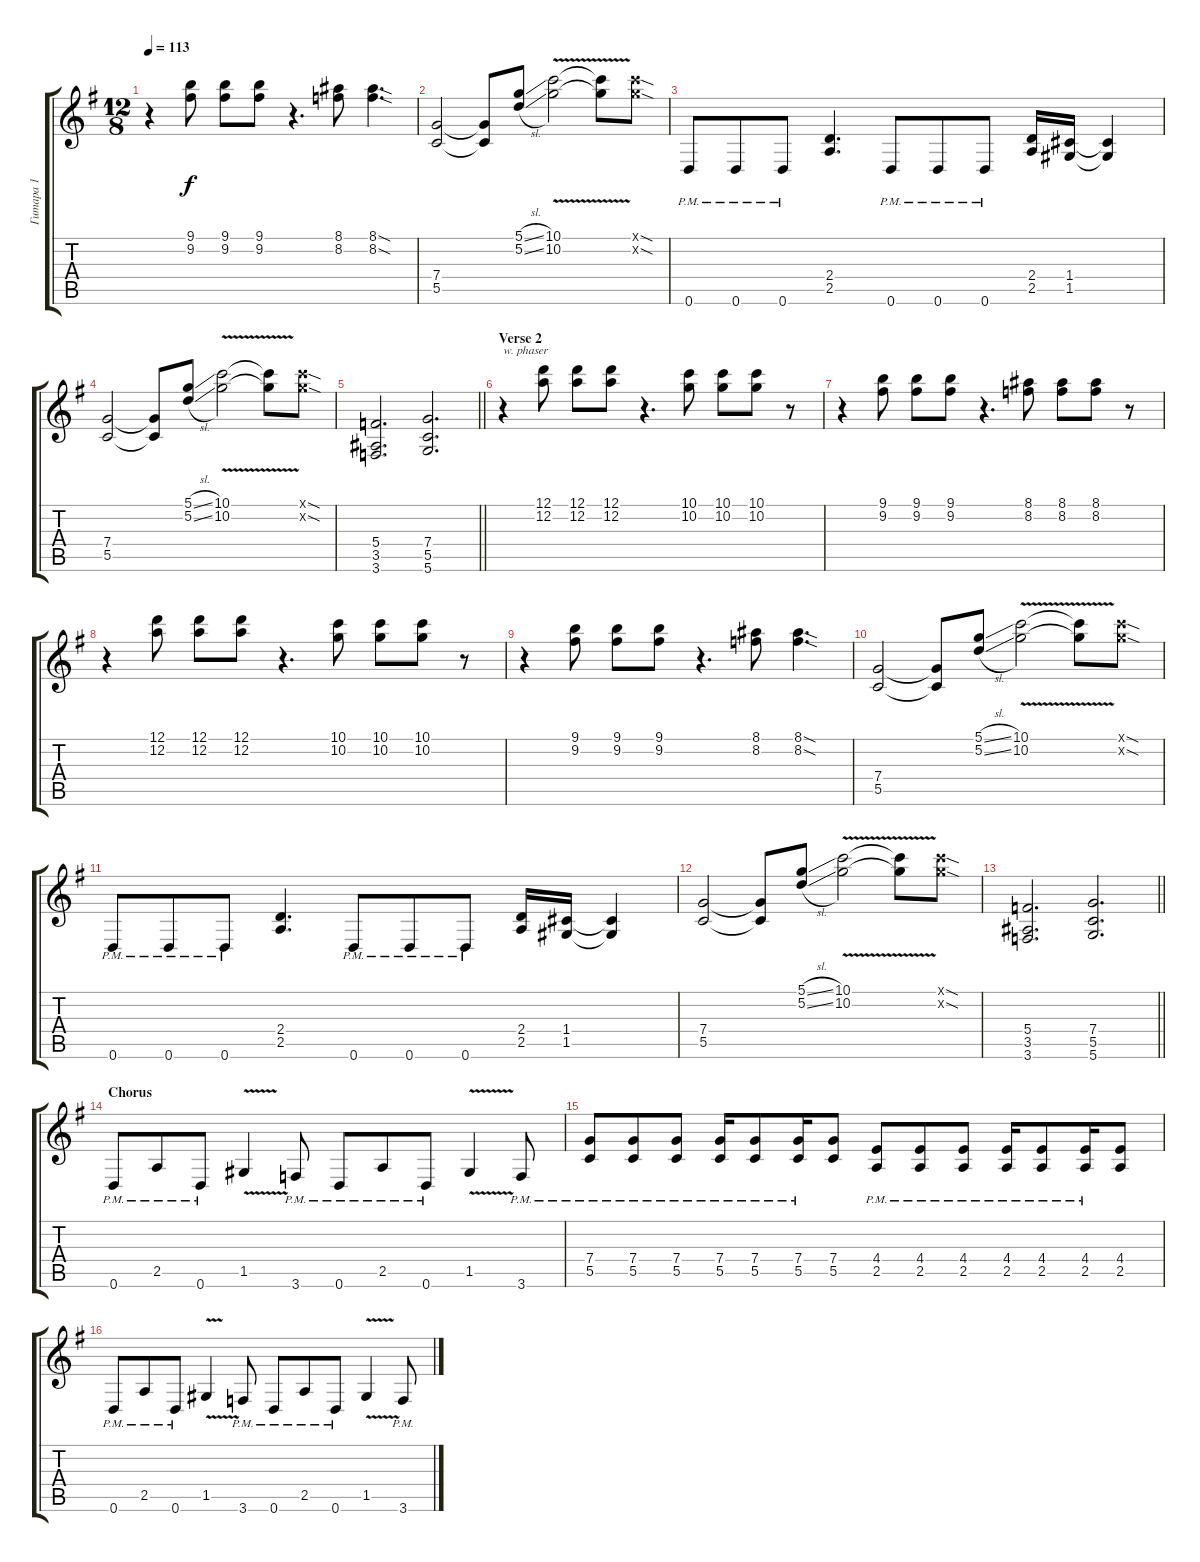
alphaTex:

\track ("Гитара 1" "Гитара 1") {instrument distortionguitar}
\staff {score tabs}
\tuning (D4 A3 F3 C3 G2 D2) {hide}
\ts (12 8)
\tempo 113
\clef g2
\ks eminor
r.4{dy f} (9.1 9.2).8 (9.1 9.2).8 (9.1 9.2).8 r.4{d} (8.1 8.2).8 (8.1{sod} 8.2{sod}).4{d} |
(7.4 5.5).2 (7.4{t} 5.5{t}).8 (5.1{sl} 5.2{sl}).8 (10.1 10.2{v}).2 (10.1{t} 10.2{t}).8 (10.1{sod x} 10.2{sod x}).8 |
0.6{pm}.8 0.6{pm}.8 0.6{pm}.8 (2.4 2.5).4{d} 0.6{pm}.8 0.6{pm}.8 0.6{pm}.8 (2.4 2.5).16 (1.4 1.5).16 (1.4{t} 1.5{t}).4 |
(7.4 5.5).2 (7.4{t} 5.5{t}).8 (5.1{sl} 5.2{sl}).8 (10.1 10.2{v}).2 (10.1{t} 10.2{t}).8 (10.1{sod x} 10.2{sod x}).8 |
\barLineRight lightlight
(5.4 3.5 3.6).2{d} (7.4 5.5 5.6).2{d} |
\section ("" "Verse 2")
r.4{txt "w. phaser"} (12.1 12.2).8 (12.1 12.2).8 (12.1 12.2).8 r.4{d} (10.1 10.2).8 (10.1 10.2).8 (10.1 10.2).8 r.8 |
r.4 (9.1 9.2).8 (9.1 9.2).8 (9.1 9.2).8 r.4{d} (8.1 8.2).8 (8.1 8.2).8 (8.1 8.2).8 r.8 |
r.4 (12.1 12.2).8 (12.1 12.2).8 (12.1 12.2).8 r.4{d} (10.1 10.2).8 (10.1 10.2).8 (10.1 10.2).8 r.8 |
r.4 (9.1 9.2).8 (9.1 9.2).8 (9.1 9.2).8 r.4{d} (8.1 8.2).8 (8.1{sod} 8.2{sod}).4{d} |
(7.4 5.5).2 (7.4{t} 5.5{t}).8 (5.1{sl} 5.2{sl}).8 (10.1 10.2{v}).2 (10.1{t} 10.2{t}).8 (10.1{sod x} 10.2{sod x}).8 |
0.6{pm}.8 0.6{pm}.8 0.6{pm}.8 (2.4 2.5).4{d} 0.6{pm}.8 0.6{pm}.8 0.6{pm}.8 (2.4 2.5).16 (1.4 1.5).16 (1.4{t} 1.5{t}).4 |
(7.4 5.5).2 (7.4{t} 5.5{t}).8 (5.1{sl} 5.2{sl}).8 (10.1 10.2{v}).2 (10.1{t} 10.2{t}).8 (10.1{sod x} 10.2{sod x}).8 |
\barLineRight lightlight
(5.4 3.5 3.6).2{d} (7.4 5.5 5.6).2{d} |
\section ("" "Chorus")
0.6{pm}.8 2.5{pm}.8 0.6{pm}.8 1.5{v}.4 3.6{pm}.8 0.6{pm}.8 2.5{pm}.8 0.6{pm}.8 1.5{v}.4 3.6{pm}.8 |
(7.4{pm} 5.5{pm}).8 (7.4{pm} 5.5{pm}).8 (7.4{pm} 5.5{pm}).8 (7.4{pm} 5.5{pm}).16 (7.4{pm} 5.5{pm}).8 (7.4{pm} 5.5{pm}).16 (7.4 5.5).8 (4.4{pm} 2.5{pm}).8 (4.4{pm} 2.5{pm}).8 (4.4{pm} 2.5{pm}).8 (4.4{pm} 2.5{pm}).16 (4.4{pm} 2.5{pm}).8 (4.4{pm} 2.5{pm}).16 (4.4 2.5).8 |
0.6{pm}.8 2.5{pm}.8 0.6{pm}.8 1.5{v}.4 3.6{pm}.8 0.6{pm}.8 2.5{pm}.8 0.6{pm}.8 1.5{v}.4 3.6{pm}.8
